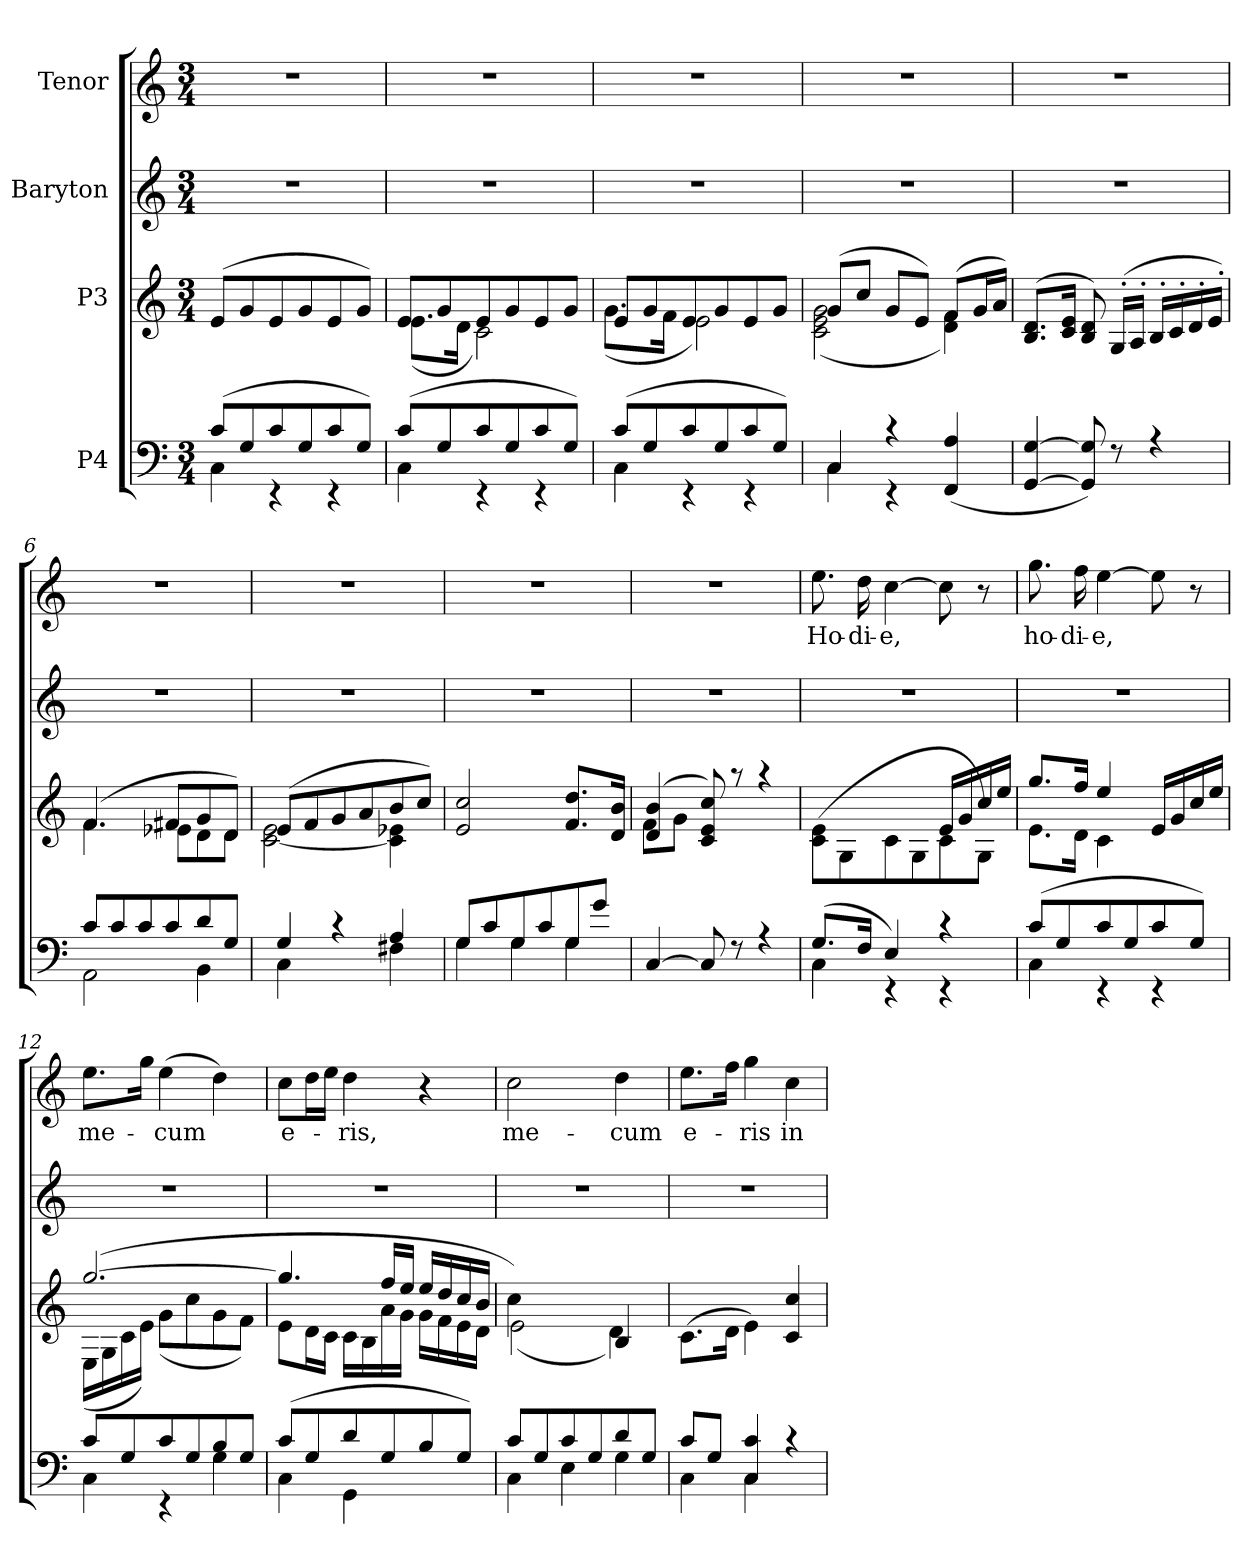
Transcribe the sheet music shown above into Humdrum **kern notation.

**kern	**kern	**kern	**kern	**text
*part4	*part3	*part2	*part1	*part1
*staff4	*staff3	*staff2	*staff1	*staff1
*I"P4	*I"P3	*I"Baryton	*I"Tenor	*
*clefF4	*clefG2	*clefG2	*clefG2	*
*k[]	*k[]	*k[]	*k[]	*
*C:	*C:	*C:	*C:	*
*M3/4	*M3/4	*M3/4	*M3/4	*
=1	=1	=1	=1	=1
*^	*^	*	*	*
!	!	!	!	!LO:N:vis=1	!LO:N:vis=1	!
(>8c/L	4C\	(>8e/L	2.ryy	2.r	2.r	.
8G/	.	8g/	.	.	.	.
8c/	4rEE	8e/	.	.	.	.
8G/	.	8g/	.	.	.	.
8c/	4rEE	8e/	.	.	.	.
8G/J)	.	8g/J)	.	.	.	.
=2	=2	=2	=2	=2	=2	=2
!	!	!	!	!LO:N:vis=1	!LO:N:vis=1	!
(>8c/L	4C\	8e/L	(<8.e\L	2.r	2.r	.
8G/	.	8g/	.	.	.	.
.	.	.	16d\Jk	.	.	.
8c/	4rEE	8e/	2c\)	.	.	.
8G/	.	8g/	.	.	.	.
8c/	4rEE	8e/	.	.	.	.
8G/J)	.	8g/J	.	.	.	.
=3	=3	=3	=3	=3	=3	=3
!	!	!	!	!LO:N:vis=1	!LO:N:vis=1	!
(>8c/L	4C\	8e/L	(<8.g\L	2.r	2.r	.
8G/	.	8g/	.	.	.	.
.	.	.	16f\Jk	.	.	.
8c/	4rEE	8e/	2e\)	.	.	.
8G/	.	8g/	.	.	.	.
8c/	4rEE	8e/	.	.	.	.
8G/J)	.	8g/J	.	.	.	.
=4	=4	=4	=4	=4	=4	=4
!	!	!	!	!LO:N:vis=1	!LO:N:vis=1	!
4C/	4C\	(>8g/L	(<2c\ 2e\ 2g\	2.r	2.r	.
.	.	8cc/J	.	.	.	.
4rc	4rEE	8g/L	.	.	.	.
.	.	8e/J)	.	.	.	.
(<4FF/ 4A/	4ryy	(>8f/L	4d\ 4f\)	.	.	.
.	.	16g/L	.	.	.	.
.	.	16a/JJ)	.	.	.	.
=5	=5	=5	=5	=5	=5	=5
!	!	!	!	!LO:N:vis=1	!LO:N:vis=1	!
[<4GG/ [>4G/	2.ryy	(<8.B/ 8.d/L	2.ryy	2.r	2.r	.
.	.	16c/ 16e/Jk	.	.	.	.
8GG/] 8G/])	.	8B/ 8d/)	.	.	.	.
8r	.	(<16G'>/LL	.	.	.	.
.	.	16A'>/JJ	.	.	.	.
4r	.	16B'>/LL	.	.	.	.
.	.	16c'>/	.	.	.	.
.	.	16d'>/	.	.	.	.
.	.	16e'>/JJ)	.	.	.	.
=6	=6	=6	=6	=6	=6	=6
!	!	!	!	!LO:N:vis=1	!LO:N:vis=1	!
8c/L	2AA\	(>4.f/	4.f\	2.r	2.r	.
8c/	.	.	.	.	.	.
8c/	.	.	.	.	.	.
8c/	.	8f#X/L	8e-X\L	.	.	.
8d/	4BB\	8g/	8d\	.	.	.
8G/J	.	8d/J)	8d\J	.	.	.
!!LO:LB:g=z
=7	=7	=7	=7	=7	=7	=7
!	!	!	!	!LO:N:vis=1	!LO:N:vis=1	!
4G/	4C\	(>8e/L	[<2c\ 2e\	2.r	2.r	.
.	.	8f/	.	.	.	.
4rc	4ryy	8g/	.	.	.	.
.	.	8a/	.	.	.	.
4A/	4F#X\	8b/	4c\] 4e-X\	.	.	.
.	.	8cc/J)	.	.	.	.
=8	=8	=8	=8	=8	=8	=8
!	!	!	!	!LO:N:vis=1	!LO:N:vis=1	!
8G/L	4G\	2e/ 2cc/	2.ryy	2.r	2.r	.
8c/	.	.	.	.	.	.
8G/	4G\	.	.	.	.	.
8c/	.	.	.	.	.	.
8G/	4G\	8.f/ 8.dd/L	.	.	.	.
8g/J	.	.	.	.	.	.
.	.	16d/ 16b/Jk	.	.	.	.
=9	=9	=9	=9	=9	=9	=9
!	!	!	!	!LO:N:vis=1	!LO:N:vis=1	!
[>4C/	2.ryy	(>4d/ 4b/	8f\L	2.r	2.r	.
.	.	.	8g\J	.	.	.
8C/]	.	8c/ 8e/ 8cc/)	2ryy	.	.	.
8r	.	8raa	.	.	.	.
4r	.	4raa	.	.	.	.
=10	=10	=10	=10	=10	=10	=10
!	!	!	!	!LO:N:vis=1	!	!LO:LY:b
(>8.G/L	4C\	2ryy	(<8c\ 8e\L	2.r	8.ee\	Ho-
.	.	.	8G\	.	.	.
!	!	!	!	!	!	!LO:LY:b
16F/Jk	.	.	.	.	16dd\	-di-
!	!	!	!	!	!	!LO:LY:b
4E/)	4rEE	.	8c\	.	[>4cc\	-e,
.	.	.	8G\	.	.	.
4rc	4rEE	16e/LL	8c\	.	8cc\]	.
.	.	16g/	.	.	.	.
.	.	16cc/	8G\J)	.	8r	.
.	.	16ee/JJ	.	.	.	.
=11	=11	=11	=11	=11	=11	=11
!	!	!	!	!LO:N:vis=1	!	!LO:LY:b
(>8c/L	4C\	8.gg/L	8.e\L	2.r	8.gg\	ho-
8G/	.	.	.	.	.	.
!	!	!	!	!	!	!LO:LY:b
.	.	16ff/Jk	16d\Jk	.	16ff\	-di-
!	!	!	!	!	!	!LO:LY:b
8c/	4rEE	4ee/	4c\	.	[>4ee\	-e,
8G/	.	.	.	.	.	.
8c/	4rEE	16e/LL	4ryy	.	8ee\]	.
.	.	16g/	.	.	.	.
8G/J)	.	16cc/	.	.	8r	.
.	.	16ee/JJ	.	.	.	.
=12	=12	=12	=12	=12	=12	=12
!	!	!	!	!LO:N:vis=1	!	!LO:LY:b
8c/L	4C\	(>[>2.gg/	(<16E\LL	2.r	8.ee\L	me-
.	.	.	16G\	.	.	.
8G/	.	.	16c\	.	.	.
.	.	.	16e\JJ)	.	16gg\Jk	.
!	!	!	!	!	!	!LO:LY:b
8c/	4rEE	.	(<8g\L	.	(>4ee\	-cum
8G/	.	.	8cc\	.	.	.
8B/	4G\	.	8g\	.	4dd\)	.
8G/J	.	.	8f\J)	.	.	.
!!LO:LB:g=z
=13	=13	=13	=13	=13	=13	=13
!	!	!	!	!LO:N:vis=1	!	!LO:LY:b
(>8c/L	4C\	4.gg/]	8e\L	2.r	8cc\L	e-
8G/	.	.	16d\L	.	16dd\L	.
.	.	.	16c\JJ	.	16ee\JJ	.
!	!	!	!	!	!	!LO:LY:b
8d/	4GG\	.	16c\LL	.	4dd\	-ris,
.	.	.	16B\	.	.	.
8G/	.	16ff/LL	16a\	.	.	.
.	.	16ee/JJ	16g\JJ	.	.	.
8B/	4ryy	16ee/LL	16g\LL	.	4r	.
.	.	16dd/	16f\	.	.	.
8G/J)	.	16cc/	16e\	.	.	.
.	.	16b/JJ	16d\JJ	.	.	.
=14	=14	=14	=14	=14	=14	=14
!	!	!	!	!LO:N:vis=1	!	!LO:LY:b
8c/L	4C\	4cc\)	(<2e\	2.r	2cc\	me-
8G/	.	.	.	.	.	.
8c/	4E\	4ryy	.	.	.	.
8G/	.	.	.	.	.	.
!	!	!	!	!	!	!LO:LY:b
8d/	4G\	4B/	4d\)	.	4dd\	-cum
8G/J	.	.	.	.	.	.
=15	=15	=15	=15	=15	=15	=15
!	!	!	!	!LO:N:vis=1	!	!LO:LY:b
8c/L	4C\	2ryy	(<8.c\L	2.r	8.ee\L	e-
8G/J	.	.	.	.	.	.
.	.	.	16d\Jk	.	16ff\Jk	.
!	!	!	!	!	!	!LO:LY:b
4C/ 4c/	4C\	.	4e\)	.	4gg\	-ris
!	!	!	!	!	!	!LO:LY:b
4rc	4ryy	4c/ 4cc/	4ryy	.	4cc\	in
*v	*v	*	*	*	*	*
*	*v	*v	*	*	*
=	=	=	=	=
*-	*-	*-	*-	*-
